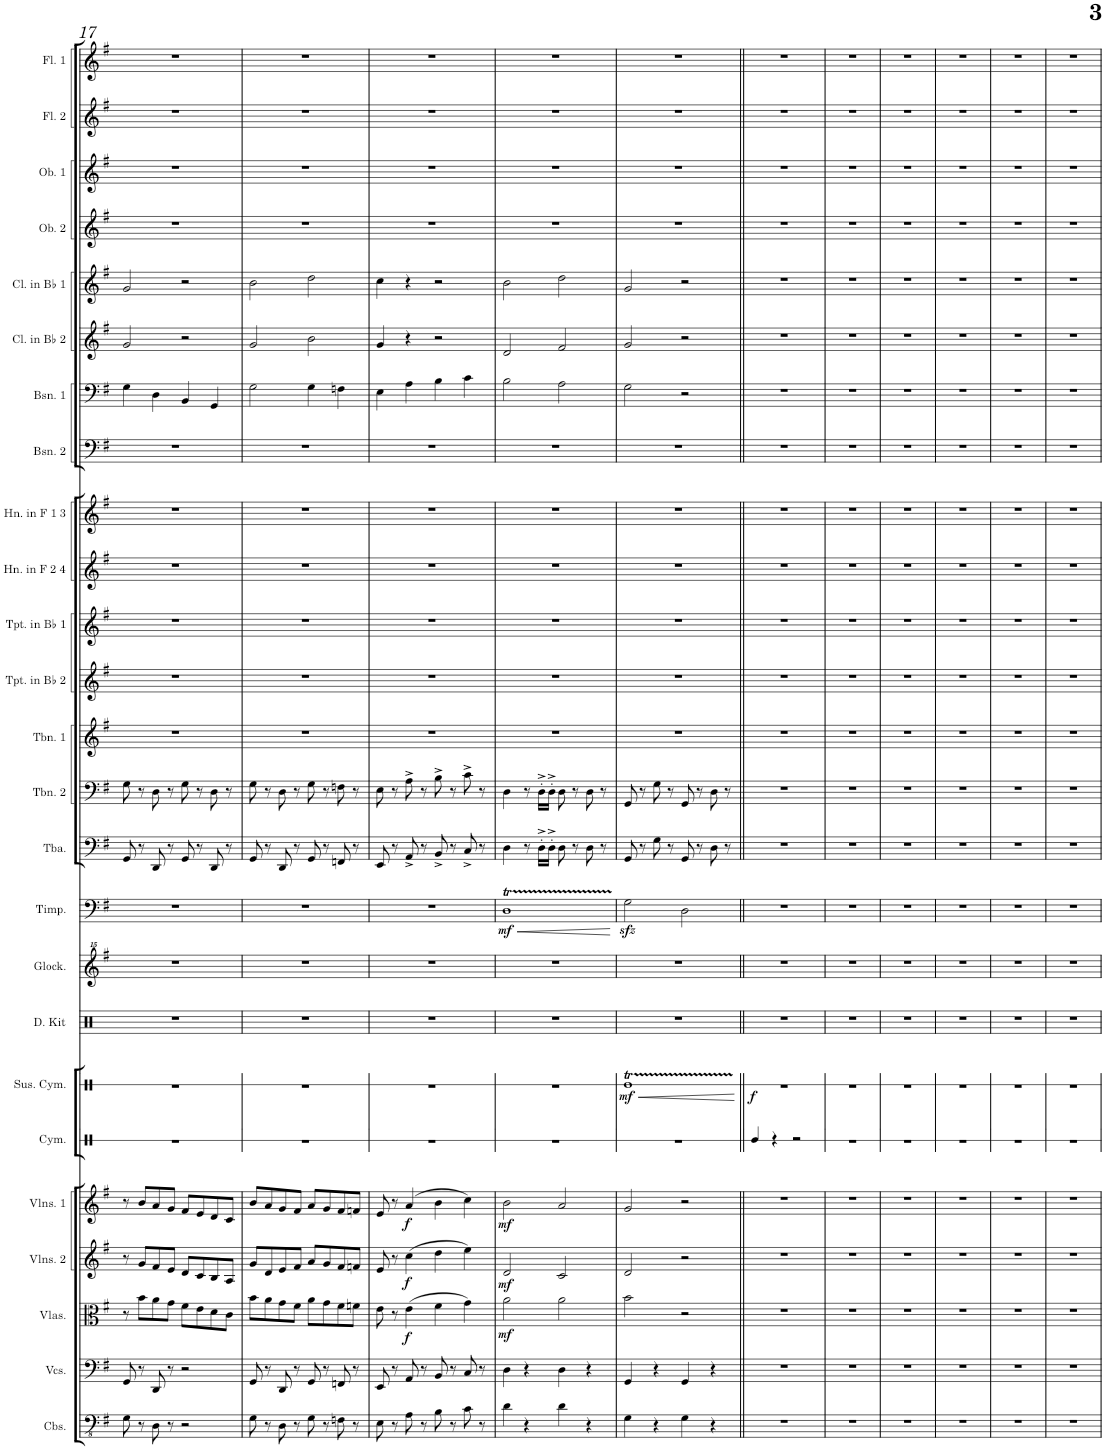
**kern	**kern	**kern	**dynam	**kern	**dynam	**kern	**dynam	**kern	**kern	**dynam	**kern	**kern	**kern	**dynam	**kern	**kern	**kern	**kern	**kern	**kern	**kern	**kern	**kern	**kern	**kern	**kern	**kern	**kern	**kern
*part25	*part24	*part23	*part23	*part22	*part22	*part21	*part21	*part20	*part19	*part19	*part18	*part17	*part16	*part16	*part15	*part14	*part13	*part12	*part11	*part10	*part9	*part8	*part7	*part6	*part5	*part4	*part3	*part2	*part1
*staff25	*staff24	*staff23	*staff23	*staff22	*staff22	*staff21	*staff21	*staff20	*staff19	*staff19	*staff18	*staff17	*staff16	*staff16	*staff15	*staff14	*staff13	*staff12	*staff11	*staff10	*staff9	*staff8	*staff7	*staff6	*staff5	*staff4	*staff3	*staff2	*staff1
*I"Contrabasses	*I"Violoncellos	*I"Violas	*	*I"Violins 2	*	*I"Violins 1	*	*I"Cymbals	*I"Suspended Cymbal	*	*I"Drum Kit	*I"Glockenspiel	*I"Timpani	*	*I"Tuba	*I"Trombone 2	*I"Trombone 1	*I"Trumpet in Bb 2	*I"Trumpet in Bb 1	*I"Horn in F 2 &amp; 4	*I"Horn in F 1 &amp; 3	*I"Bassoon 2	*I"Bassoon 1	*I"Clarinet in Bb 2	*I"Clarinet in Bb 1	*I"Oboe 2	*I"Oboe 1	*I"Flute 2	*I"Flute 1
*I'Cbs.	*I'Vcs.	*I'Vlas.	*	*I'Vlns. 2	*	*I'Vlns. 1	*	*I'Cym.	*I'Sus. Cym.	*	*I'D. Kit	*I'Glock.	*I'Timp.	*	*I'Tba.	*I'Tbn. 2	*I'Tbn. 1	*I'Tpt. in Bb 2	*I'Tpt. in Bb 1	*I'Hn. in F 2 4	*I'Hn. in F 1 3	*I'Bsn. 2	*I'Bsn. 1	*I'Cl. in Bb 2	*I'Cl. in Bb 1	*I'Ob. 2	*I'Ob. 1	*I'Fl. 2	*I'Fl. 1
!!LO:PB:g=z
*clefFv4	*clefF4	*clefC3	*	*clefG2	*	*clefG2	*	*clefX	*clefX	*	*clefX	*clefG^^2	*clefF4	*	*clefF4	*clefF4	*clefG2	*clefG2	*clefG2	*clefG2	*clefG2	*clefF4	*clefF4	*clefG2	*clefG2	*clefG2	*clefG2	*clefG2	*clefG2
*	*	*	*	*	*	*	*	*	*	*	*	*	*	*	*	*	*	*Trd1c2	*Trd1c2	*Trd4c7	*Trd4c7	*	*	*Trd1c2	*Trd1c2	*	*	*	*
*k[f#]	*k[f#]	*k[f#]	*	*k[f#]	*	*k[f#]	*	*k[]	*k[]	*	*k[]	*k[f#]	*k[f#]	*	*k[f#]	*k[f#]	*k[f#]	*k[f#]	*k[f#]	*k[f#]	*k[f#]	*k[f#]	*k[f#]	*k[f#]	*k[f#]	*k[f#]	*k[f#]	*k[f#]	*k[f#]
*M4/4	*M4/4	*M4/4	*	*M4/4	*	*M4/4	*	*M4/4	*M4/4	*	*M4/4	*M4/4	*M4/4	*	*M4/4	*M4/4	*M4/4	*M4/4	*M4/4	*M4/4	*M4/4	*M4/4	*M4/4	*M4/4	*M4/4	*M4/4	*M4/4	*M4/4	*M4/4
=17	=17	=17	=17	=17	=17	=17	=17	=17	=17	=17	=17	=17	=17	=17	=17	=17	=17	=17	=17	=17	=17	=17	=17	=17	=17	=17	=17	=17	=17
8GG\	8GG/	8r	.	8r	.	8r	.	1r	1r	.	1r	1r	1r	.	8GG/	8G\	1r	1r	1r	1r	1r	1r	4G\	2g/	2g/	1r	1r	1r	1r
8r	8r	8b\L	.	8g/L	.	8b/L	.	.	.	.	.	.	.	.	8r	8r	.	.	.	.	.	.	.	.	.	.	.	.	.
8DD\	8DD/	8a\	.	8f#/	.	8a/	.	.	.	.	.	.	.	.	8DD/	8D\	.	.	.	.	.	.	4D\	.	.	.	.	.	.
8r	8r	8g\J	.	8e/J	.	8g/J	.	.	.	.	.	.	.	.	8r	8r	.	.	.	.	.	.	.	.	.	.	.	.	.
2r	2r	8f#\L	.	8d/L	.	8f#/L	.	.	.	.	.	.	.	.	8GG/	8G\	.	.	.	.	.	.	4BB/	2r	2r	.	.	.	.
.	.	8e\	.	8c/	.	8e/	.	.	.	.	.	.	.	.	8r	8r	.	.	.	.	.	.	.	.	.	.	.	.	.
.	.	8d\	.	8B/	.	8d/	.	.	.	.	.	.	.	.	8DD/	8D\	.	.	.	.	.	.	4GG/	.	.	.	.	.	.
.	.	8c\J	.	8A/J	.	8c/J	.	.	.	.	.	.	.	.	8r	8r	.	.	.	.	.	.	.	.	.	.	.	.	.
=18	=18	=18	=18	=18	=18	=18	=18	=18	=18	=18	=18	=18	=18	=18	=18	=18	=18	=18	=18	=18	=18	=18	=18	=18	=18	=18	=18	=18	=18
8GG\	8GG/	8b\L	.	8g/L	.	8b/L	.	1r	1r	.	1r	1r	1r	.	8GG/	8G\	1r	1r	1r	1r	1r	1r	2G\	2g/	2b\	1r	1r	1r	1r
8r	8r	8a\	.	8d/	.	8a/	.	.	.	.	.	.	.	.	8r	8r	.	.	.	.	.	.	.	.	.	.	.	.	.
8DD\	8DD/	8g\	.	8e/	.	8g/	.	.	.	.	.	.	.	.	8DD/	8D\	.	.	.	.	.	.	.	.	.	.	.	.	.
8r	8r	8f#\J	.	8f#/J	.	8f#/J	.	.	.	.	.	.	.	.	8r	8r	.	.	.	.	.	.	.	.	.	.	.	.	.
8GG\	8GG/	8a\L	.	8a/L	.	8a/L	.	.	.	.	.	.	.	.	8GG/	8G\	.	.	.	.	.	.	4G\	2b\	2dd\	.	.	.	.
8r	8r	8g\	.	8g/	.	8g/	.	.	.	.	.	.	.	.	8r	8r	.	.	.	.	.	.	.	.	.	.	.	.	.
8FFn\	8FFn/	8f#\	.	8f#/	.	8f#/	.	.	.	.	.	.	.	.	8FFn/	8Fn\	.	.	.	.	.	.	4Fn\	.	.	.	.	.	.
8r	8r	8fn\J	.	8fn/J	.	8fn/J	.	.	.	.	.	.	.	.	8r	8r	.	.	.	.	.	.	.	.	.	.	.	.	.
=19	=19	=19	=19	=19	=19	=19	=19	=19	=19	=19	=19	=19	=19	=19	=19	=19	=19	=19	=19	=19	=19	=19	=19	=19	=19	=19	=19	=19	=19
8EE\	8EE/	8e\	.	8e/	.	8e/	.	1r	1r	.	1r	1r	1r	.	8EE/	8E\	1r	1r	1r	1r	1r	1r	4E\	4g/	4cc\	1r	1r	1r	1r
8r	8r	8r	.	8r	.	8r	.	.	.	.	.	.	.	.	8r	8r	.	.	.	.	.	.	.	.	.	.	.	.	.
!	!	!	!LO:DY:b	!	!LO:DY:b	!	!LO:DY:b	!	!	!	!	!	!	!	!	!	!	!	!	!	!	!	!	!	!	!	!	!	!
8AA\	8AA/	(4e\	f	(4cc\	f	(4a/	f	.	.	.	.	.	.	.	8AA^/	8A^\	.	.	.	.	.	.	4A\	4r	4r	.	.	.	.
8r	8r	.	.	.	.	.	.	.	.	.	.	.	.	.	8r	8r	.	.	.	.	.	.	.	.	.	.	.	.	.
8BB\	8BB/	4f#\	.	4dd\	.	4b\	.	.	.	.	.	.	.	.	8BB^/	8B^\	.	.	.	.	.	.	4B\	2r	2r	.	.	.	.
8r	8r	.	.	.	.	.	.	.	.	.	.	.	.	.	8r	8r	.	.	.	.	.	.	.	.	.	.	.	.	.
8C\	8C/	4g\)	.	4ee\)	.	4cc\)	.	.	.	.	.	.	.	.	8C^/	8c^\	.	.	.	.	.	.	4c\	.	.	.	.	.	.
8r	8r	.	.	.	.	.	.	.	.	.	.	.	.	.	8r	8r	.	.	.	.	.	.	.	.	.	.	.	.	.
=20	=20	=20	=20	=20	=20	=20	=20	=20	=20	=20	=20	=20	=20	=20	=20	=20	=20	=20	=20	=20	=20	=20	=20	=20	=20	=20	=20	=20	=20
!	!	!	!LO:DY:b	!	!LO:DY:b	!	!LO:DY:b	!	!	!	!	!	!	!LO:HP:b	!	!	!	!	!	!	!	!	!	!	!	!	!	!	!
!	!	!	!	!	!	!	!	!	!	!	!	!	!	!LO:DY:n=1:b	!	!	!	!	!	!	!	!	!	!	!	!	!	!	!
4D\	4D\	2a\	mf	2d/	mf	2b\	mf	1r	1r	.	1r	1r	1DT	< mf	4D\	4D\	1r	1r	1r	1r	1r	1r	2B\	2d/	2b\	1r	1r	1r	1r
4r	4r	.	.	.	.	.	.	.	.	.	.	.	.	.	8r	8r	.	.	.	.	.	.	.	.	.	.	.	.	.
.	.	.	.	.	.	.	.	.	.	.	.	.	.	.	16D'^\LL	16D'^\LL	.	.	.	.	.	.	.	.	.	.	.	.	.
.	.	.	.	.	.	.	.	.	.	.	.	.	.	.	16D'^\JJ	16D'^\JJ	.	.	.	.	.	.	.	.	.	.	.	.	.
4D\	4D\	2a\	.	2c/	.	2a/	.	.	.	.	.	.	.	.	8D\	8D\	.	.	.	.	.	.	2A\	2f#/	2dd\	.	.	.	.
.	.	.	.	.	.	.	.	.	.	.	.	.	.	.	8r	8r	.	.	.	.	.	.	.	.	.	.	.	.	.
4r	4r	.	.	.	.	.	.	.	.	.	.	.	.	.	8D\	8D\	.	.	.	.	.	.	.	.	.	.	.	.	.
.	.	.	.	.	.	.	.	.	.	.	.	.	.	.	8r	8r	.	.	.	.	.	.	.	.	.	.	.	.	.
.	.	.	.	.	.	.	.	.	.	.	.	.	.	[	.	.	.	.	.	.	.	.	.	.	.	.	.	.	.
=21	=21	=21	=21	=21	=21	=21	=21	=21	=21	=21	=21	=21	=21	=21	=21	=21	=21	=21	=21	=21	=21	=21	=21	=21	=21	=21	=21	=21	=21
!	!	!	!	!	!	!	!	!	!	!LO:HP:b	!	!	!	!	!	!	!	!	!	!	!	!	!	!	!	!	!	!	!
!	!	!	!	!	!	!	!	!	!	!LO:DY:n=1:b	!	!	!	!	!	!	!	!	!	!	!	!	!	!	!	!	!	!	!
4GG\	4GG/	2b\	.	2d/	.	2g/	.	1r	1Ret	< mf	1r	1r	2Gzz<\	.	8GG/	8GG/	1r	1r	1r	1r	1r	1r	2G\	2g/	2g/	1r	1r	1r	1r
.	.	.	.	.	.	.	.	.	.	.	.	.	.	.	8r	8r	.	.	.	.	.	.	.	.	.	.	.	.	.
4r	4r	.	.	.	.	.	.	.	.	.	.	.	.	.	8G\	8G\	.	.	.	.	.	.	.	.	.	.	.	.	.
.	.	.	.	.	.	.	.	.	.	.	.	.	.	.	8r	8r	.	.	.	.	.	.	.	.	.	.	.	.	.
4GG\	4GG/	2r	.	2r	.	2r	.	.	.	.	.	.	2D\	.	8GG/	8GG/	.	.	.	.	.	.	2r	2r	2r	.	.	.	.
.	.	.	.	.	.	.	.	.	.	.	.	.	.	.	8r	8r	.	.	.	.	.	.	.	.	.	.	.	.	.
4r	4r	.	.	.	.	.	.	.	.	.	.	.	.	.	8D\	8D\	.	.	.	.	.	.	.	.	.	.	.	.	.
.	.	.	.	.	.	.	.	.	.	.	.	.	.	.	8r	8r	.	.	.	.	.	.	.	.	.	.	.	.	.
.	.	.	.	.	.	.	.	.	.	[	.	.	.	.	.	.	.	.	.	.	.	.	.	.	.	.	.	.	.
=22||	=22||	=22||	=22||	=22||	=22||	=22||	=22||	=22||	=22||	=22||	=22||	=22||	=22||	=22||	=22||	=22||	=22||	=22||	=22||	=22||	=22||	=22||	=22||	=22||	=22||	=22||	=22||	=22||	=22||
!	!	!	!	!	!	!	!	!	!	!LO:DY:b	!	!	!	!	!	!	!	!	!	!	!	!	!	!	!	!	!	!	!
1r	1r	1r	.	1r	.	1r	.	4Re/	1r	f	1r	1r	1r	.	1r	1r	1r	1r	1r	1r	1r	1r	1r	1r	1r	1r	1r	1r	1r
.	.	.	.	.	.	.	.	4r	.	.	.	.	.	.	.	.	.	.	.	.	.	.	.	.	.	.	.	.	.
.	.	.	.	.	.	.	.	2r	.	.	.	.	.	.	.	.	.	.	.	.	.	.	.	.	.	.	.	.	.
=23	=23	=23	=23	=23	=23	=23	=23	=23	=23	=23	=23	=23	=23	=23	=23	=23	=23	=23	=23	=23	=23	=23	=23	=23	=23	=23	=23	=23	=23
1r	1r	1r	.	1r	.	1r	.	1r	1r	.	1r	1r	1r	.	1r	1r	1r	1r	1r	1r	1r	1r	1r	1r	1r	1r	1r	1r	1r
=24	=24	=24	=24	=24	=24	=24	=24	=24	=24	=24	=24	=24	=24	=24	=24	=24	=24	=24	=24	=24	=24	=24	=24	=24	=24	=24	=24	=24	=24
1r	1r	1r	.	1r	.	1r	.	1r	1r	.	1r	1r	1r	.	1r	1r	1r	1r	1r	1r	1r	1r	1r	1r	1r	1r	1r	1r	1r
=25	=25	=25	=25	=25	=25	=25	=25	=25	=25	=25	=25	=25	=25	=25	=25	=25	=25	=25	=25	=25	=25	=25	=25	=25	=25	=25	=25	=25	=25
1r	1r	1r	.	1r	.	1r	.	1r	1r	.	1r	1r	1r	.	1r	1r	1r	1r	1r	1r	1r	1r	1r	1r	1r	1r	1r	1r	1r
=26	=26	=26	=26	=26	=26	=26	=26	=26	=26	=26	=26	=26	=26	=26	=26	=26	=26	=26	=26	=26	=26	=26	=26	=26	=26	=26	=26	=26	=26
1r	1r	1r	.	1r	.	1r	.	1r	1r	.	1r	1r	1r	.	1r	1r	1r	1r	1r	1r	1r	1r	1r	1r	1r	1r	1r	1r	1r
=27	=27	=27	=27	=27	=27	=27	=27	=27	=27	=27	=27	=27	=27	=27	=27	=27	=27	=27	=27	=27	=27	=27	=27	=27	=27	=27	=27	=27	=27
1r	1r	1r	.	1r	.	1r	.	1r	1r	.	1r	1r	1r	.	1r	1r	1r	1r	1r	1r	1r	1r	1r	1r	1r	1r	1r	1r	1r
=	=	=	=	=	=	=	=	=	=	=	=	=	=	=	=	=	=	=	=	=	=	=	=	=	=	=	=	=	=
*-	*-	*-	*-	*-	*-	*-	*-	*-	*-	*-	*-	*-	*-	*-	*-	*-	*-	*-	*-	*-	*-	*-	*-	*-	*-	*-	*-	*-	*-
